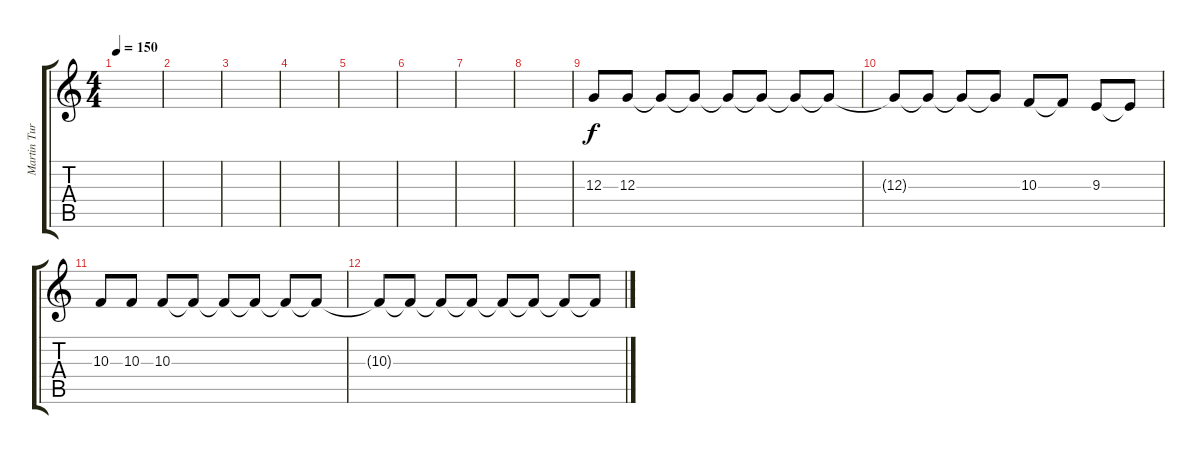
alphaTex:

\track ("Martin Turner (harmony vocals)" "Martin Tur") {instrument oboe}
\staff {score tabs}
\tuning (E4 B3 G3 D3 A2 E2) {hide}
\ts (4 4)
\tempo 150
\clef g2
\ks c
|
|
|
|
|
|
|
|
12.3.8 12.3.8 12.3{t}.8 12.3{t}.8 12.3{t}.8 12.3{t}.8 12.3{t}.8 12.3{t}.8 |
12.3{t}.8 12.3{t}.8 12.3{t}.8 12.3{t}.8 10.3.8 10.3{t}.8 9.3.8 9.3{t}.8 |
10.3.8 10.3.8 10.3.8 10.3{t}.8 10.3{t}.8 10.3{t}.8 10.3{t}.8 10.3{t}.8 |
10.3{t}.8 10.3{t}.8 10.3{t}.8 10.3{t}.8 10.3{t}.8 10.3{t}.8 10.3{t}.8 10.3{t}.8
